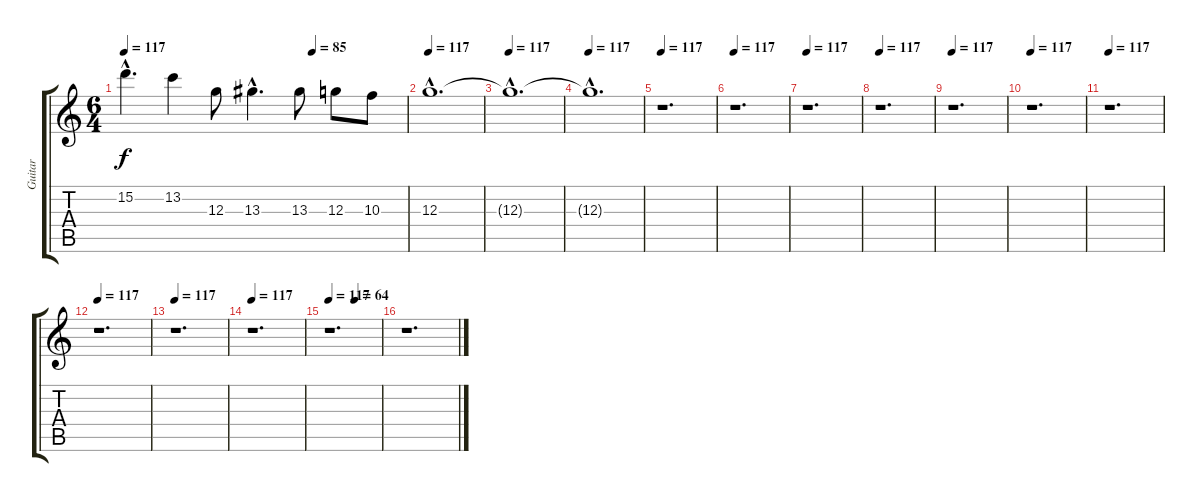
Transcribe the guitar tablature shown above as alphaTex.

\track ("Guitar" "Guitar") {instrument overdrivenguitar}
\staff {score tabs}
\tuning (E4 B3 G3 D3 A2 E2) {hide}
\ts (6 4)
\tempo 117
\tempo (85 0.6666666666666666)
\clef g2
\ks c
15.2{hac}.4{d dy f} 13.2.4 12.3.8 13.3{hac}.4{d} 13.3.8 12.3.8 10.3.8 |
\tempo 117
12.3{hac}.1{d} |
\tempo 117
12.3{hac t}.1{d volume 0} |
\tempo 117
12.3{hac t}.1{d} |
\tempo 117
r.1{d} |
\tempo 117
r.1{d} |
\tempo 117
r.1{d} |
\tempo 117
r.1{d} |
\tempo 117
r.1{d} |
\tempo 117
r.1{d} |
\tempo 117
r.1{d} |
\tempo 117
r.1{d} |
\tempo 117
r.1{d} |
\tempo 117
r.1{d} |
\tempo 117
\tempo (64 0.5)
r.1{d} |
r.1{d}
